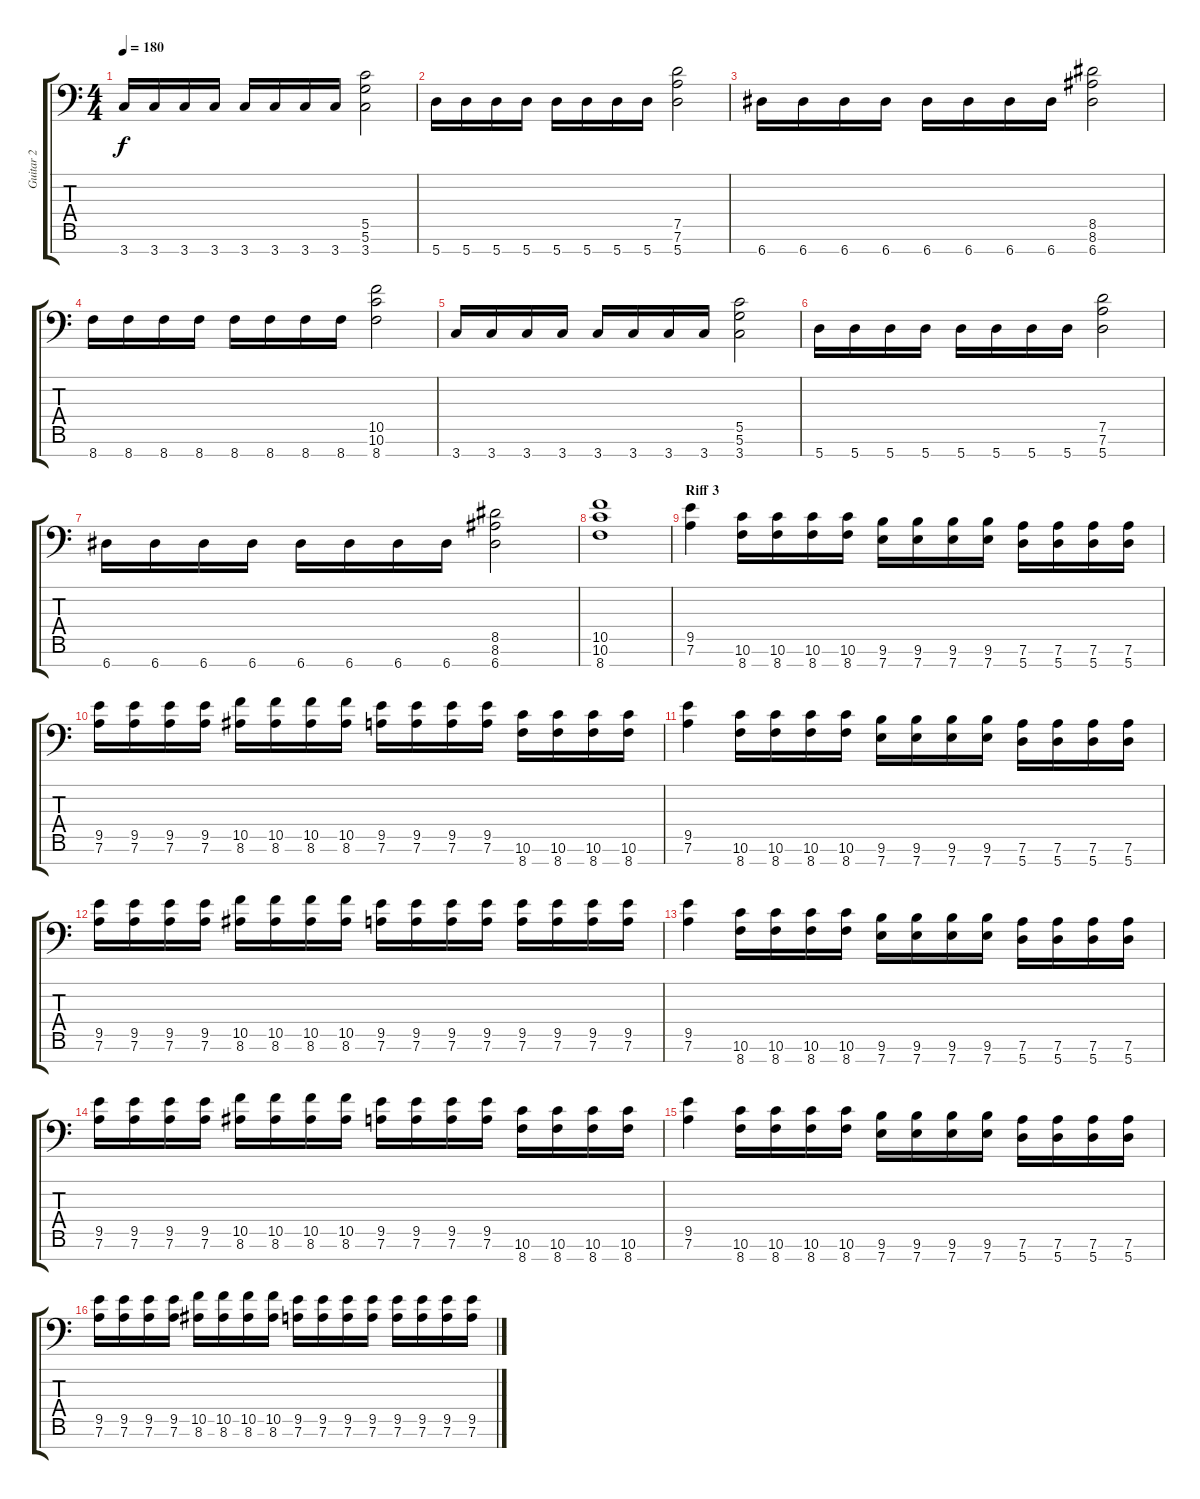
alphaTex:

\track ("Guitar 2" "Guitar 2") {instrument distortionguitar}
\staff {score tabs}
\tuning (D4 A3 F3 C3 G2 D2 A1) {hide}
\ts (4 4)
\tempo 180
\clef f4
\ks c
3.7.16{dy f} 3.7.16 3.7.16 3.7.16 3.7.16 3.7.16 3.7.16 3.7.16 (5.5 5.6 3.7).2 |
5.7.16 5.7.16 5.7.16 5.7.16 5.7.16 5.7.16 5.7.16 5.7.16 (7.5 7.6 5.7).2 |
6.7.16 6.7.16 6.7.16 6.7.16 6.7.16 6.7.16 6.7.16 6.7.16 (8.5 8.6 6.7).2 |
8.7.16 8.7.16 8.7.16 8.7.16 8.7.16 8.7.16 8.7.16 8.7.16 (10.5 10.6 8.7).2 |
3.7.16 3.7.16 3.7.16 3.7.16 3.7.16 3.7.16 3.7.16 3.7.16 (5.5 5.6 3.7).2 |
5.7.16 5.7.16 5.7.16 5.7.16 5.7.16 5.7.16 5.7.16 5.7.16 (7.5 7.6 5.7).2 |
6.7.16 6.7.16 6.7.16 6.7.16 6.7.16 6.7.16 6.7.16 6.7.16 (8.5 8.6 6.7).2 |
(10.5 10.6 8.7).1 |
\section ("" "Riff 3")
(9.5 7.6).4 (10.6 8.7).16 (10.6 8.7).16 (10.6 8.7).16 (10.6 8.7).16 (9.6 7.7).16 (9.6 7.7).16 (9.6 7.7).16 (9.6 7.7).16 (7.6 5.7).16 (7.6 5.7).16 (7.6 5.7).16 (7.6 5.7).16 |
(9.5 7.6).16 (9.5 7.6).16 (9.5 7.6).16 (9.5 7.6).16 (10.5 8.6).16 (10.5 8.6).16 (10.5 8.6).16 (10.5 8.6).16 (9.5 7.6).16 (9.5 7.6).16 (9.5 7.6).16 (9.5 7.6).16 (10.6 8.7).16 (10.6 8.7).16 (10.6 8.7).16 (10.6 8.7).16 |
(9.5 7.6).4 (10.6 8.7).16 (10.6 8.7).16 (10.6 8.7).16 (10.6 8.7).16 (9.6 7.7).16 (9.6 7.7).16 (9.6 7.7).16 (9.6 7.7).16 (7.6 5.7).16 (7.6 5.7).16 (7.6 5.7).16 (7.6 5.7).16 |
(9.5 7.6).16 (9.5 7.6).16 (9.5 7.6).16 (9.5 7.6).16 (10.5 8.6).16 (10.5 8.6).16 (10.5 8.6).16 (10.5 8.6).16 (9.5 7.6).16 (9.5 7.6).16 (9.5 7.6).16 (9.5 7.6).16 (9.5 7.6).16 (9.5 7.6).16 (9.5 7.6).16 (9.5 7.6).16 |
(9.5 7.6).4 (10.6 8.7).16 (10.6 8.7).16 (10.6 8.7).16 (10.6 8.7).16 (9.6 7.7).16 (9.6 7.7).16 (9.6 7.7).16 (9.6 7.7).16 (7.6 5.7).16 (7.6 5.7).16 (7.6 5.7).16 (7.6 5.7).16 |
(9.5 7.6).16 (9.5 7.6).16 (9.5 7.6).16 (9.5 7.6).16 (10.5 8.6).16 (10.5 8.6).16 (10.5 8.6).16 (10.5 8.6).16 (9.5 7.6).16 (9.5 7.6).16 (9.5 7.6).16 (9.5 7.6).16 (10.6 8.7).16 (10.6 8.7).16 (10.6 8.7).16 (10.6 8.7).16 |
(9.5 7.6).4 (10.6 8.7).16 (10.6 8.7).16 (10.6 8.7).16 (10.6 8.7).16 (9.6 7.7).16 (9.6 7.7).16 (9.6 7.7).16 (9.6 7.7).16 (7.6 5.7).16 (7.6 5.7).16 (7.6 5.7).16 (7.6 5.7).16 |
(9.5 7.6).16 (9.5 7.6).16 (9.5 7.6).16 (9.5 7.6).16 (10.5 8.6).16 (10.5 8.6).16 (10.5 8.6).16 (10.5 8.6).16 (9.5 7.6).16 (9.5 7.6).16 (9.5 7.6).16 (9.5 7.6).16 (9.5 7.6).16 (9.5 7.6).16 (9.5 7.6).16 (9.5 7.6).16
